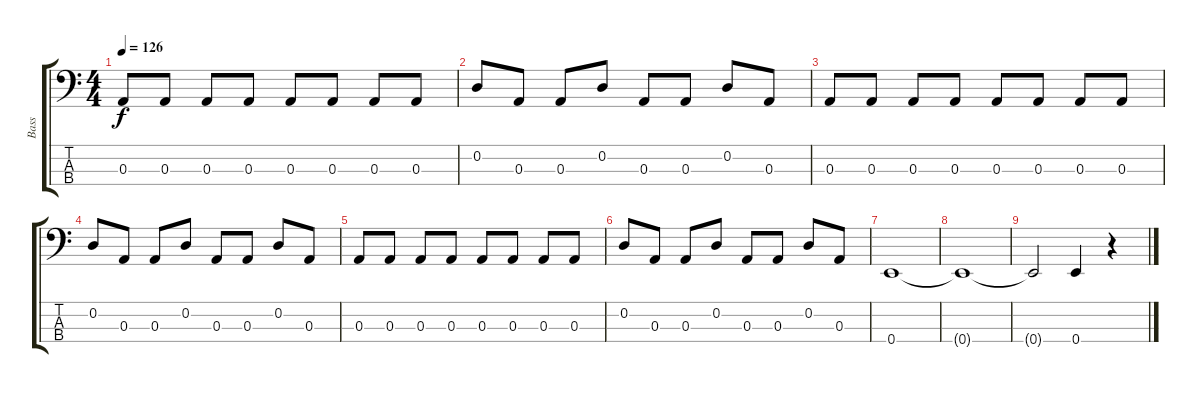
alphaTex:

\track ("Bass" "Bass") {instrument electricbasspick}
\staff {score tabs}
\tuning (G2 D2 A1 E1) {hide}
\ts (4 4)
\tempo 126
\clef f4
\ks c
0.3.8{dy f} 0.3.8 0.3.8 0.3.8 0.3.8 0.3.8 0.3.8 0.3.8 |
0.2.8 0.3.8 0.3.8 0.2.8 0.3.8 0.3.8 0.2.8 0.3.8 |
0.3.8 0.3.8 0.3.8 0.3.8 0.3.8 0.3.8 0.3.8 0.3.8 |
0.2.8 0.3.8 0.3.8 0.2.8 0.3.8 0.3.8 0.2.8 0.3.8 |
0.3.8 0.3.8 0.3.8 0.3.8 0.3.8 0.3.8 0.3.8 0.3.8 |
0.2.8 0.3.8 0.3.8 0.2.8 0.3.8 0.3.8 0.2.8 0.3.8 |
0.4.1 |
0.4{t}.1 |
0.4{t}.2 0.4.4 r.4
